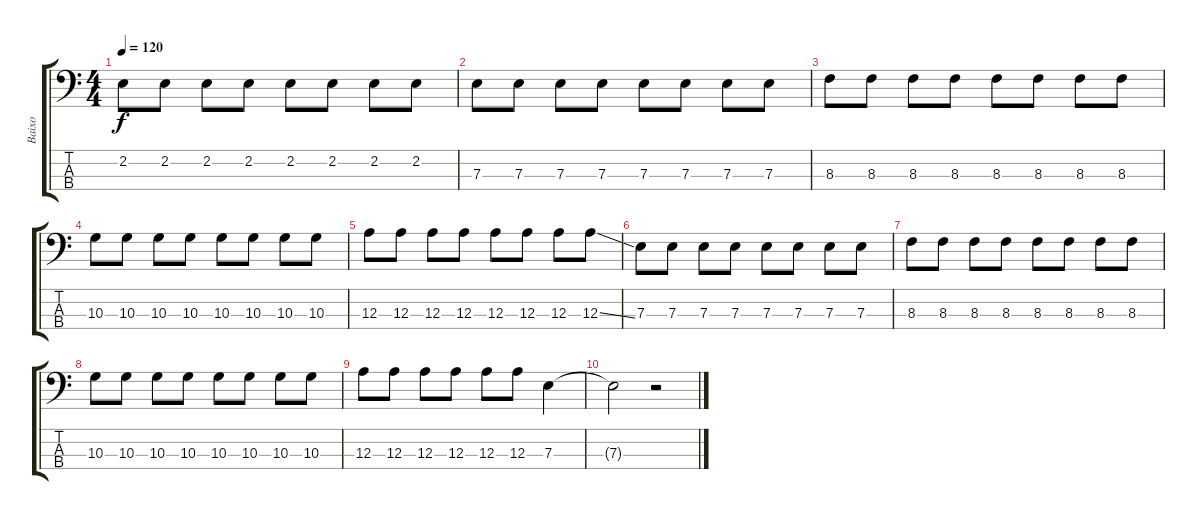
\track ("Baixo" "Baixo") {instrument electricbassfinger}
\staff {score tabs}
\tuning (G2 D2 A1 E1) {hide}
\ts (4 4)
\tempo 120
\clef f4
\ks c
2.2{t}.8{dy f} 2.2.8 2.2.8 2.2.8 2.2.8 2.2.8 2.2.8 2.2.8 |
7.3.8 7.3.8 7.3.8 7.3.8 7.3.8 7.3.8 7.3.8 7.3.8 |
8.3.8 8.3.8 8.3.8 8.3.8 8.3.8 8.3.8 8.3.8 8.3.8 |
10.3.8 10.3.8 10.3.8 10.3.8 10.3.8 10.3.8 10.3.8 10.3.8 |
12.3.8 12.3.8 12.3.8 12.3.8 12.3.8 12.3.8 12.3.8 12.3{ss}.8 |
7.3.8 7.3.8 7.3.8 7.3.8 7.3.8 7.3.8 7.3.8 7.3.8 |
8.3.8 8.3.8 8.3.8 8.3.8 8.3.8 8.3.8 8.3.8 8.3.8 |
10.3.8 10.3.8 10.3.8 10.3.8 10.3.8 10.3.8 10.3.8 10.3.8 |
12.3.8 12.3.8 12.3.8 12.3.8 12.3.8 12.3.8 7.3.4 |
7.3{t}.2 r.2
